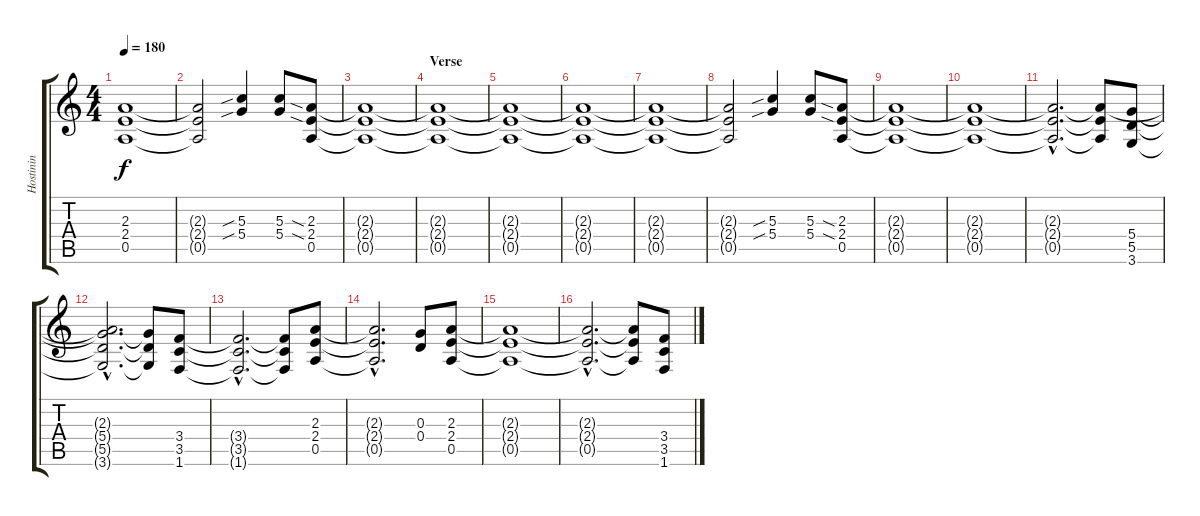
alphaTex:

\track ("Hostinin" "Hostinin") {instrument distortionguitar}
\staff {score tabs}
\tuning (E4 B3 G3 D3 A2 E2) {hide}
\ts (4 4)
\tempo 180
\clef g2
\ks c
(2.3{t} 2.4{t} 0.5{t}).1{dy f} |
(2.3{t} 2.4{t} 0.5{t}).2 (5.3{sib} 5.4{sib}).4 (5.3 5.4).8 (2.3{sia} 2.4{sia} 0.5).8 |
(2.3{t} 2.4{t} 0.5{t}).1 |
\section ("" "Verse")
(2.3{t} 2.4{t} 0.5{t}).1 |
(2.3{t} 2.4{t} 0.5{t}).1 |
(2.3{t} 2.4{t} 0.5{t}).1 |
(2.3{t} 2.4{t} 0.5{t}).1 |
(2.3{t} 2.4{t} 0.5{t}).2 (5.3{sib} 5.4{sib}).4 (5.3 5.4).8 (2.3{sia} 2.4{sia} 0.5).8 |
(2.3{t} 2.4{t} 0.5{t}).1 |
(2.3{t} 2.4{t} 0.5{t}).1 |
(2.3{hac t} 2.4{hac t} 0.5{hac t}).2{d} (2.3{t} 2.4{t} 0.5{t}).8 (5.4 5.5 3.6).8 |
(2.3{hac t} 5.4{hac t} 5.5{hac t} 3.6{hac t}).2{d} (5.4{t} 5.5{t} 3.6{t}).8 (3.4 3.5 1.6).8 |
(3.4{hac t} 3.5{hac t} 1.6{hac t}).2{d} (3.4{t} 3.5{t} 1.6{t}).8 (2.3 2.4 0.5).8 |
(2.3{hac t} 2.4{hac t} 0.5{hac t}).2{d} (0.3 0.4).8 (2.3 2.4 0.5).8 |
(2.3{t} 2.4{t} 0.5{t}).1 |
(2.3{hac t} 2.4{hac t} 0.5{hac t}).2{d} (2.3{t} 2.4{t} 0.5{t}).8 (3.4 3.5 1.6).8
